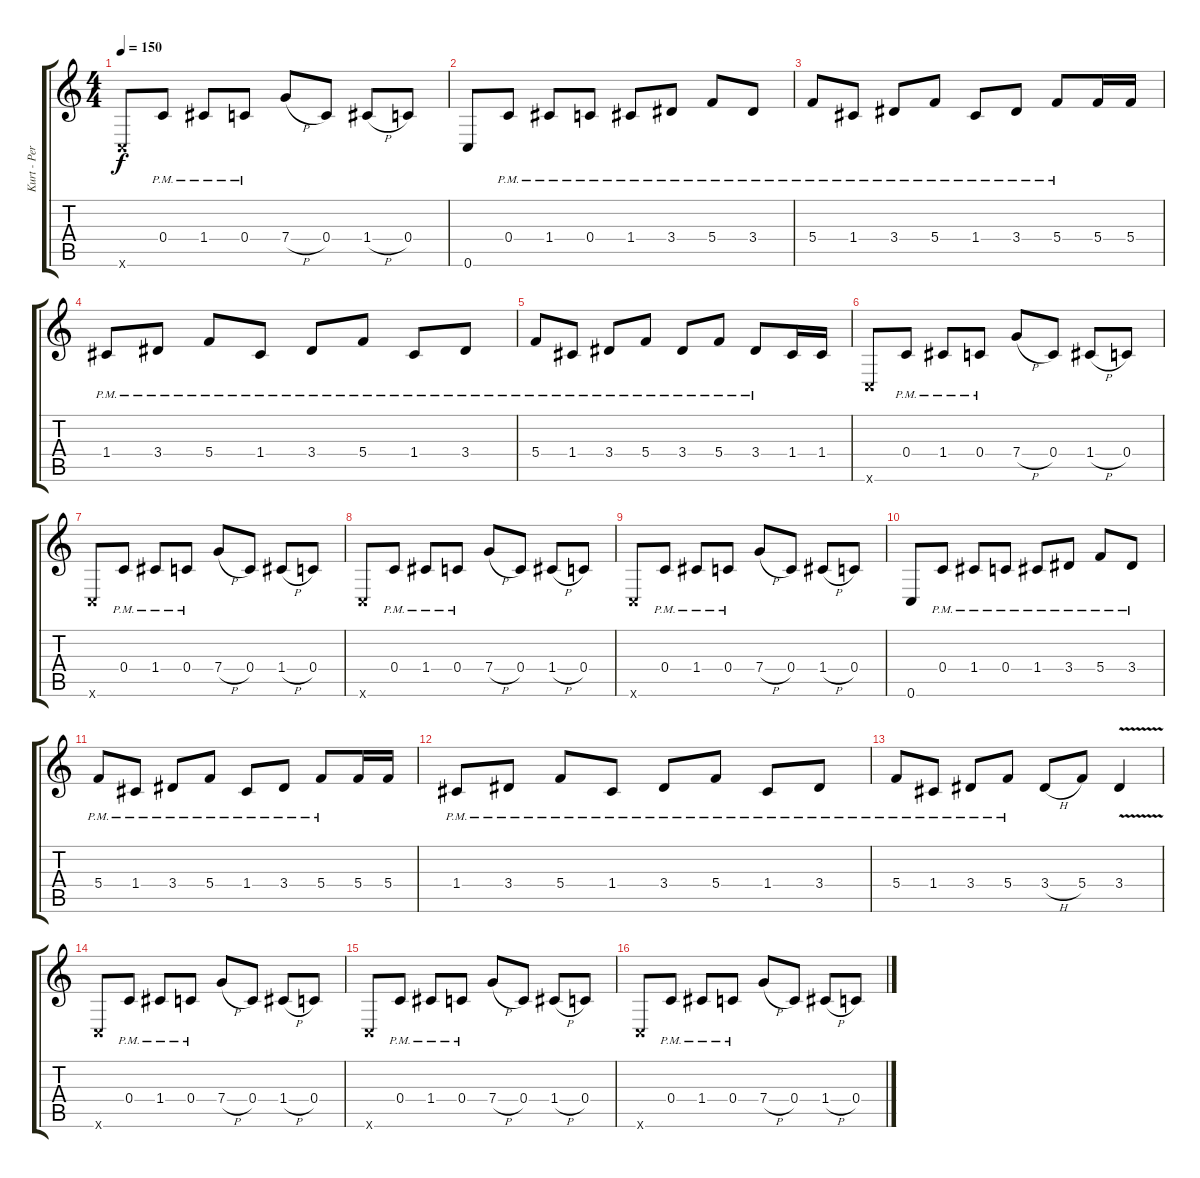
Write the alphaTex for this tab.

\track ("Kurt - Perception Twin - Guitar" "Kurt - Per") {instrument distortionguitar}
\staff {score tabs}
\tuning (D4 A3 F3 C3 G2 C2) {hide}
\ts (4 4)
\tempo 150
\clef g2
\ks c
0.6{x}.8{dy f} 0.4{pm}.8 1.4{pm}.8 0.4{pm}.8 7.4{h}.8 0.4.8 1.4{h}.8 0.4.8 |
0.6.8 0.4{pm}.8 1.4{pm}.8 0.4{pm}.8 1.4{pm}.8 3.4{pm}.8 5.4{pm}.8 3.4{pm}.8 |
5.4{pm}.8 1.4{pm}.8 3.4{pm}.8 5.4{pm}.8 1.4{pm}.8 3.4{pm}.8 5.4{pm}.8 5.4.16 5.4.16 |
1.4{pm}.8 3.4{pm}.8 5.4{pm}.8 1.4{pm}.8 3.4{pm}.8 5.4{pm}.8 1.4{pm}.8 3.4{pm}.8 |
5.4{pm}.8 1.4{pm}.8 3.4{pm}.8 5.4{pm}.8 3.4{pm}.8 5.4{pm}.8 3.4{pm}.8 1.4.16 1.4.16 |
0.6{x}.8 0.4{pm}.8 1.4{pm}.8 0.4{pm}.8 7.4{h}.8 0.4.8 1.4{h}.8 0.4.8 |
0.6{x}.8 0.4{pm}.8 1.4{pm}.8 0.4{pm}.8 7.4{h}.8 0.4.8 1.4{h}.8 0.4.8 |
0.6{x}.8 0.4{pm}.8 1.4{pm}.8 0.4{pm}.8 7.4{h}.8 0.4.8 1.4{h}.8 0.4.8 |
0.6{x}.8 0.4{pm}.8 1.4{pm}.8 0.4{pm}.8 7.4{h}.8 0.4.8 1.4{h}.8 0.4.8 |
0.6.8 0.4{pm}.8 1.4{pm}.8 0.4{pm}.8 1.4{pm}.8 3.4{pm}.8 5.4{pm}.8 3.4{pm}.8 |
5.4{pm}.8 1.4{pm}.8 3.4{pm}.8 5.4{pm}.8 1.4{pm}.8 3.4{pm}.8 5.4{pm}.8 5.4.16 5.4.16 |
1.4{pm}.8 3.4{pm}.8 5.4{pm}.8 1.4{pm}.8 3.4{pm}.8 5.4{pm}.8 1.4{pm}.8 3.4{pm}.8 |
5.4{pm}.8 1.4{pm}.8 3.4{pm}.8 5.4{pm}.8 3.4{h}.8 5.4.8 3.4{v}.4 |
0.6{x}.8 0.4{pm}.8 1.4{pm}.8 0.4{pm}.8 7.4{h}.8 0.4.8 1.4{h}.8 0.4.8 |
0.6{x}.8 0.4{pm}.8 1.4{pm}.8 0.4{pm}.8 7.4{h}.8 0.4.8 1.4{h}.8 0.4.8 |
0.6{x}.8 0.4{pm}.8 1.4{pm}.8 0.4{pm}.8 7.4{h}.8 0.4.8 1.4{h}.8 0.4.8
